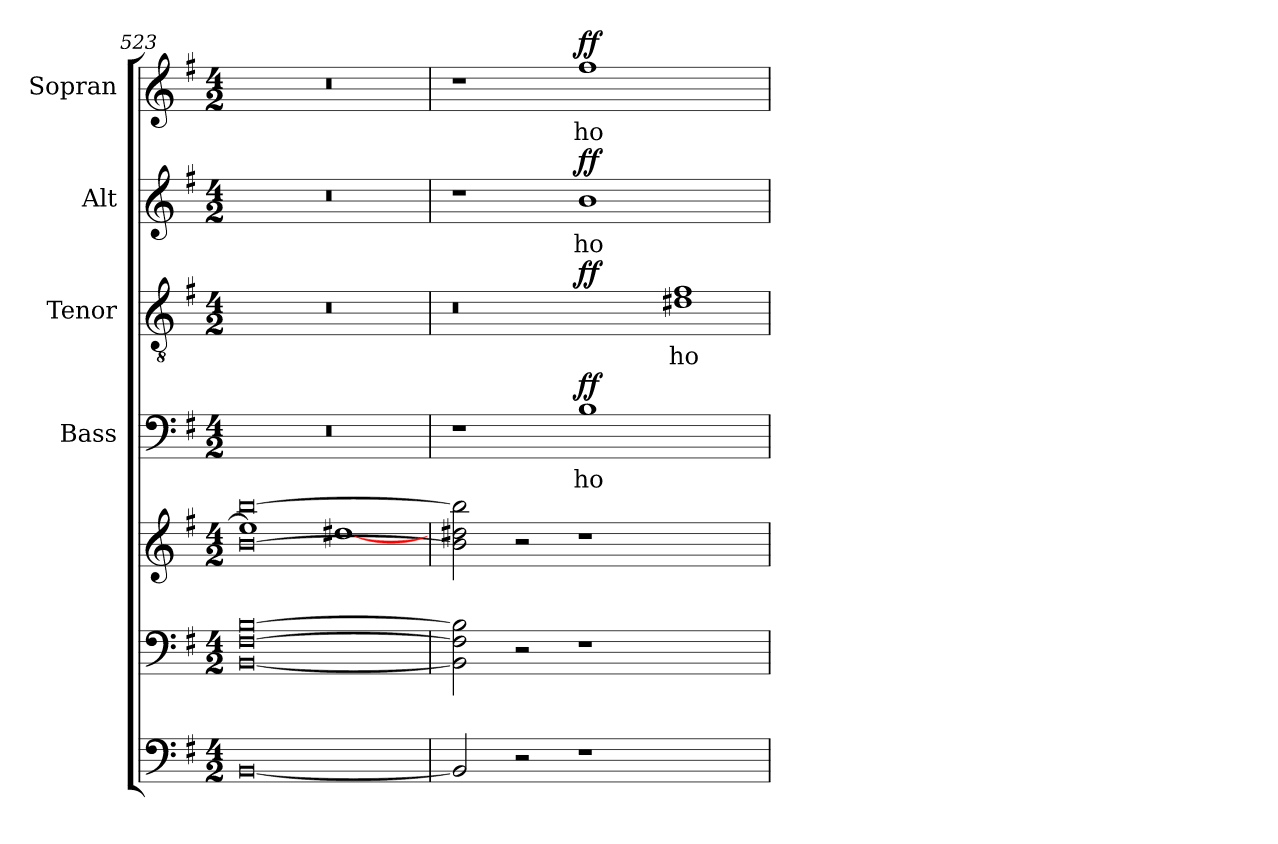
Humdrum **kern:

**kern	**kern	**kern	**kern	**text	**dynam	**kern	**text	**dynam	**kern	**text	**dynam	**kern	**text	**dynam
*part6	*part5	*part5	*part4	*part4	*part4	*part3	*part3	*part3	*part2	*part2	*part2	*part1	*part1	*part1
*staff7	*staff6	*staff5	*staff4	*staff4	*staff4	*staff3	*staff3	*staff3	*staff2	*staff2	*staff2	*staff1	*staff1	*staff1
*	*	*	*I"Bass	*	*	*I"Tenor	*	*	*I"Alt	*	*	*I"Sopran	*	*
*	*	*	*I'B.	*	*	*I'T.	*	*	*I'A.	*	*	*I'S.	*	*
*clefF4	*clefF4	*clefG2	*clefF4	*	*	*clefGv2	*	*	*clefG2	*	*	*clefG2	*	*
*k[f#]	*k[f#]	*k[f#]	*k[f#]	*	*	*k[f#]	*	*	*k[f#]	*	*	*k[f#]	*	*
*G:	*G:	*G:	*G:	*	*	*G:	*	*	*G:	*	*	*G:	*	*
*M4/2	*M4/2	*M4/2	*M4/2	*	*	*M4/2	*	*	*M4/2	*	*	*M4/2	*	*
=523	=523	=523	=523	=523	=523	=523	=523	=523	=523	=523	=523	=523	=523	=523
*	*	*^	*	*	*	*	*	*	*	*	*	*	*	*
[0BB	[0BB [0F# [0B	[<0b [>0bb	1ee]	0r	.	.	0r	.	.	0r	.	.	0r	.	.
.	.	.	[<1dd#X	.	.	.	.	.	.	.	.	.	.	.	.
*	*	*v	*v	*	*	*	*	*	*	*	*	*	*	*	*
=524	=524	=524	=524	=524	=524	=524	=524	=524	=524	=524	=524	=524	=524	=524
*	*	*	*	*	*	*^	*	*	*	*	*	*	*	*
2BB/]	2BB\] 2F#\] 2B\]	2b\] 2dd#\ 2bb\]	1r	.	.	0r	1ryy	.	.	1r	.	.	1r	.	.
2r	2r	2r	.	.	.	.	.	.	.	.	.	.	.	.	.
!	!	!	!	!LO:LY:b	!LO:DY:a	!	!	!	!LO:DY:a	!	!LO:LY:b	!LO:DY:a	!	!LO:LY:b	!LO:DY:a
1r	1r	1r	1B	ho-	ff	.	0ryy	.	ff	1b	ho-	ff	1ff#	ho-	ff
!	!	!	!	!	!	!	!	!LO:LY:b	!	!	!	!	!	!	!
1ryy	1ryy	1ryy	1ryy	.	.	1d#X 1f#	.	ho-	.	1ryy	.	.	1ryy	.	.
*	*	*	*	*	*	*v	*v	*	*	*	*	*	*	*	*
=	=	=	=	=	=	=	=	=	=	=	=	=	=	=
*-	*-	*-	*-	*-	*-	*-	*-	*-	*-	*-	*-	*-	*-	*-
